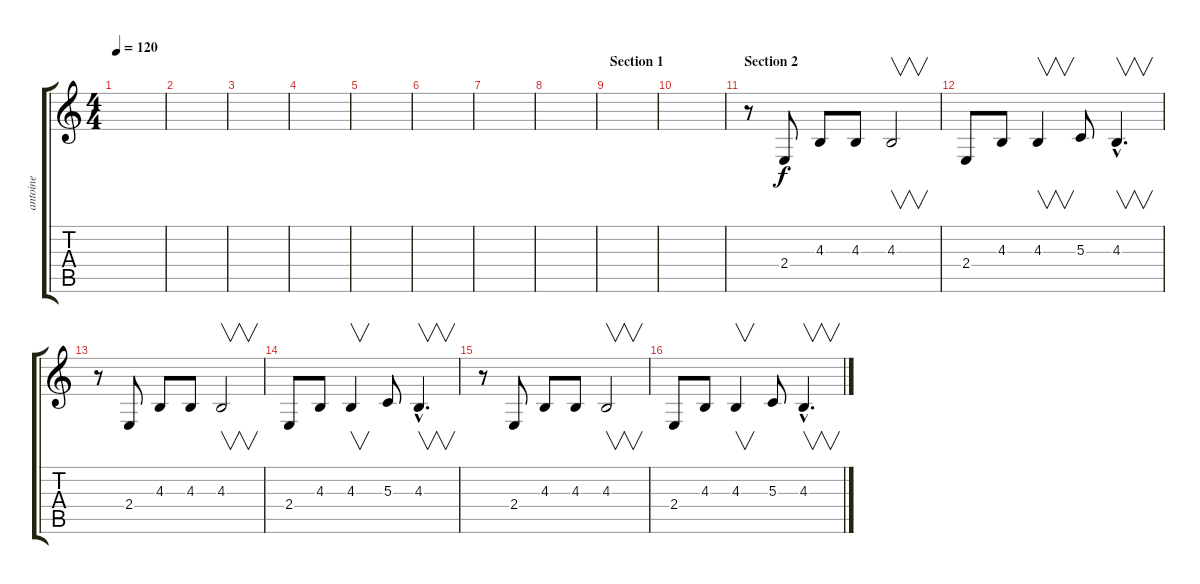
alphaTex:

\track ("antoine" "antoine") {instrument violin}
\staff {score tabs}
\tuning (E4 B3 G3 D3 A2 E2) {hide}
\ts (4 4)
\tempo 120
\clef g2
\ks c
|
|
|
|
|
|
|
|
\section ("" "Section 1")
|
|
\section ("" "Section 2")
r.8 2.4.8 4.3.8 4.3.8 4.3.2{v} |
2.4.8 4.3.8 4.3.4{v} 5.3.8 4.3{hac}.4{v d} |
r.8 2.4.8 4.3.8 4.3.8 4.3.2{v} |
2.4.8 4.3.8 4.3.4{v} 5.3.8 4.3{hac}.4{v d} |
r.8 2.4.8 4.3.8 4.3.8 4.3.2{v} |
2.4.8 4.3.8 4.3.4{v} 5.3.8 4.3{hac}.4{v d}
